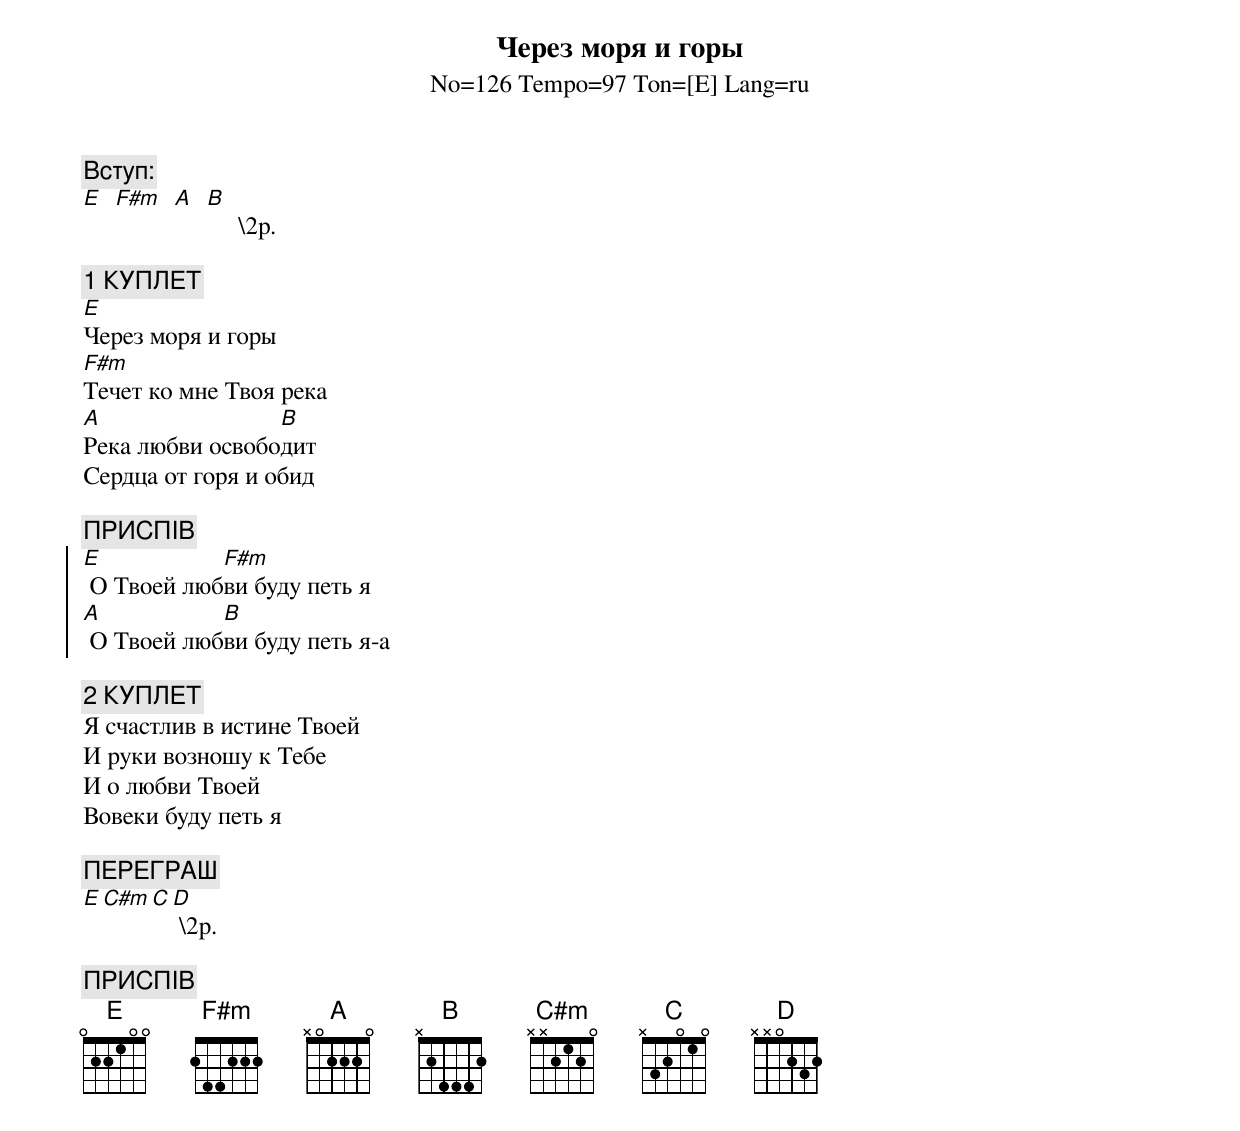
{title:Через моря и горы}
{subtitle:No=126 Tempo=97 Ton=[E] Lang=ru}

{c: Вступ:}
[E]  [F#m]  [A]  [B]     \2p.

{c: 1 КУПЛЕТ}
[E]Через моря и горы
[F#m]Течет ко мне Твоя река
[A]Река любви освобо[B]дит
Сердца от горя и обид

{c: ПРИСПІВ}
{soc}
[E] О Твоей люб[F#m]ви буду петь я
[A] О Твоей люб[B]ви буду петь я-а
{eoc}

{c: 2 КУПЛЕТ}
Я счастлив в истине Твоей
И руки возношу к Тебе
И о любви Твоей
Вовеки буду петь я

{c: ПЕРЕГРАШ}
[E][C#m][C][D] \2р.

{c: ПРИСПІВ}
